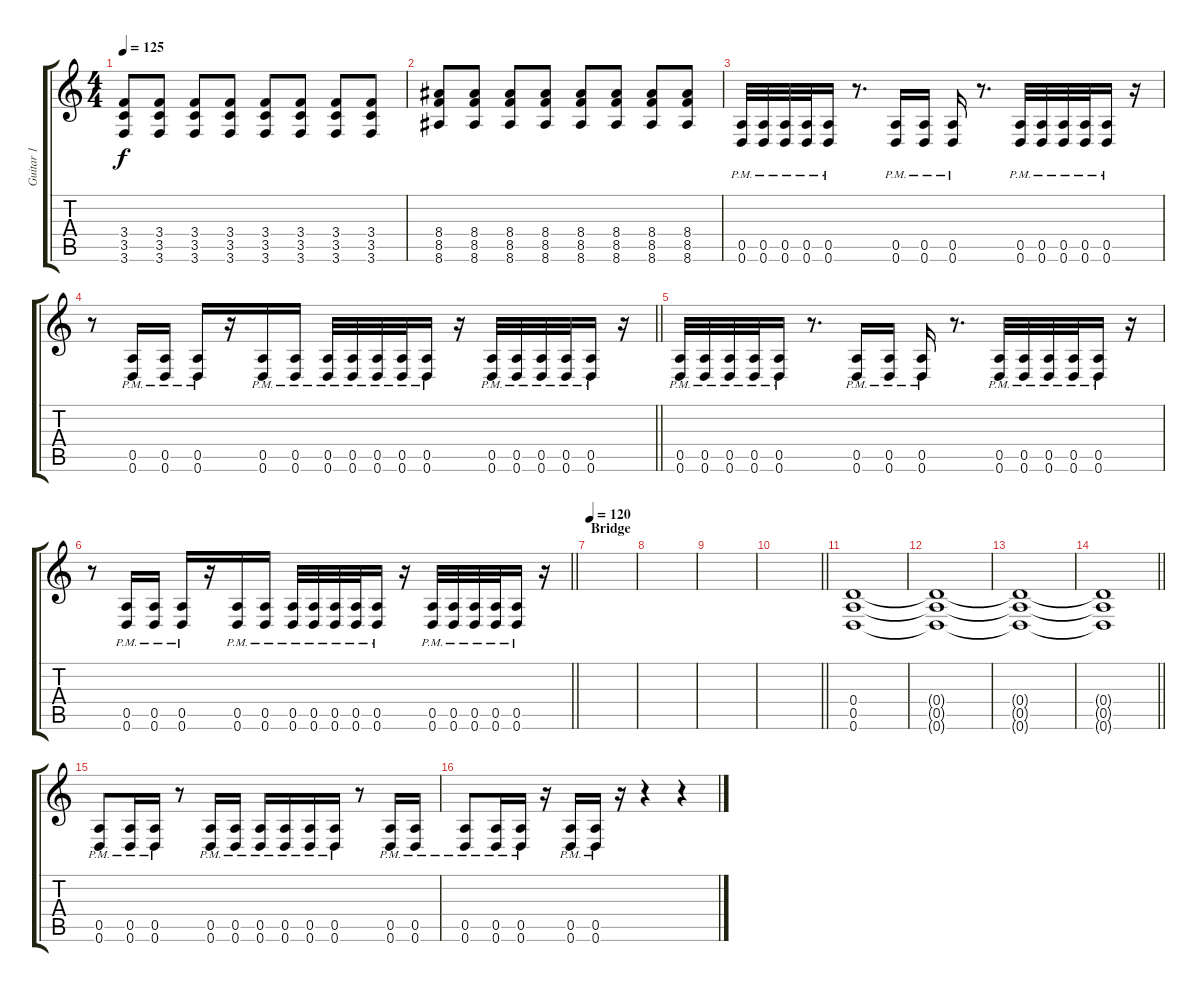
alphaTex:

\track ("Guitar 1" "Guitar 1") {instrument distortionguitar}
\staff {score tabs}
\tuning (E4 B3 G3 D3 A2 D2) {hide}
\ts (4 4)
\tempo 125
\clef g2
\ks c
(3.4 3.5 3.6).8{dy f} (3.4 3.5 3.6).8 (3.4 3.5 3.6).8 (3.4 3.5 3.6).8 (3.4 3.5 3.6).8 (3.4 3.5 3.6).8 (3.4 3.5 3.6).8 (3.4 3.5 3.6).8 |
(8.4 8.5 8.6).8 (8.4 8.5 8.6).8 (8.4 8.5 8.6).8 (8.4 8.5 8.6).8 (8.4 8.5 8.6).8 (8.4 8.5 8.6).8 (8.4 8.5 8.6).8 (8.4 8.5 8.6).8 |
(0.5{pm} 0.6{pm}).32 (0.5{pm} 0.6{pm}).32 (0.5{pm} 0.6{pm}).32 (0.5{pm} 0.6{pm}).32 (0.5{pm} 0.6{pm}).16 r.8{d} (0.5{pm} 0.6{pm}).16 (0.5{pm} 0.6{pm}).16 (0.5{pm} 0.6{pm}).16 r.8{d} (0.5{pm} 0.6{pm}).32 (0.5{pm} 0.6{pm}).32 (0.5{pm} 0.6{pm}).32 (0.5{pm} 0.6{pm}).32 (0.5{pm} 0.6{pm}).16 r.16 |
\barLineRight lightlight
r.8 (0.5{pm} 0.6{pm}).16 (0.5{pm} 0.6{pm}).16 (0.5{pm} 0.6{pm}).16 r.16 (0.5{pm} 0.6{pm}).16 (0.5{pm} 0.6{pm}).16 (0.5{pm} 0.6{pm}).32 (0.5{pm} 0.6{pm}).32 (0.5{pm} 0.6{pm}).32 (0.5{pm} 0.6{pm}).32 (0.5{pm} 0.6{pm}).16 r.16 (0.5{pm} 0.6{pm}).32 (0.5{pm} 0.6{pm}).32 (0.5{pm} 0.6{pm}).32 (0.5{pm} 0.6{pm}).32 (0.5{pm} 0.6{pm}).16 r.16 |
(0.5{pm} 0.6{pm}).32 (0.5{pm} 0.6{pm}).32 (0.5{pm} 0.6{pm}).32 (0.5{pm} 0.6{pm}).32 (0.5{pm} 0.6{pm}).16 r.8{d} (0.5{pm} 0.6{pm}).16 (0.5{pm} 0.6{pm}).16 (0.5{pm} 0.6{pm}).16 r.8{d} (0.5{pm} 0.6{pm}).32 (0.5{pm} 0.6{pm}).32 (0.5{pm} 0.6{pm}).32 (0.5{pm} 0.6{pm}).32 (0.5{pm} 0.6{pm}).16 r.16 |
\barLineRight lightlight
r.8 (0.5{pm} 0.6{pm}).16 (0.5{pm} 0.6{pm}).16 (0.5{pm} 0.6{pm}).16 r.16 (0.5{pm} 0.6{pm}).16 (0.5{pm} 0.6{pm}).16 (0.5{pm} 0.6{pm}).32 (0.5{pm} 0.6{pm}).32 (0.5{pm} 0.6{pm}).32 (0.5{pm} 0.6{pm}).32 (0.5{pm} 0.6{pm}).16 r.16 (0.5{pm} 0.6{pm}).32 (0.5{pm} 0.6{pm}).32 (0.5{pm} 0.6{pm}).32 (0.5{pm} 0.6{pm}).32 (0.5{pm} 0.6{pm}).16 r.16 |
\section ("" "Bridge")
\tempo 120
|
|
|
\barLineRight lightlight
|
\section ("" "")
(0.4 0.5 0.6).1 |
(0.4{t} 0.5{t} 0.6{t}).1 |
(0.4{t} 0.5{t} 0.6{t}).1 |
\barLineRight lightlight
(0.4{t} 0.5{t} 0.6{t}).1 |
\section ("" "")
(0.5{pm} 0.6{pm}).8 (0.5{pm} 0.6{pm}).16 (0.5{pm} 0.6{pm}).16 r.8 (0.5{pm} 0.6{pm}).16 (0.5{pm} 0.6{pm}).16 (0.5{pm} 0.6{pm}).16 (0.5{pm} 0.6{pm}).16 (0.5{pm} 0.6{pm}).16 (0.5{pm} 0.6{pm}).16 r.8 (0.5{pm} 0.6{pm}).16 (0.5{pm} 0.6{pm}).16 |
(0.5{pm} 0.6{pm}).8 (0.5{pm} 0.6{pm}).16 (0.5{pm} 0.6{pm}).16 r.16 (0.5{pm} 0.6{pm}).16 (0.5{pm} 0.6{pm}).16 r.16 r.4 r.4
